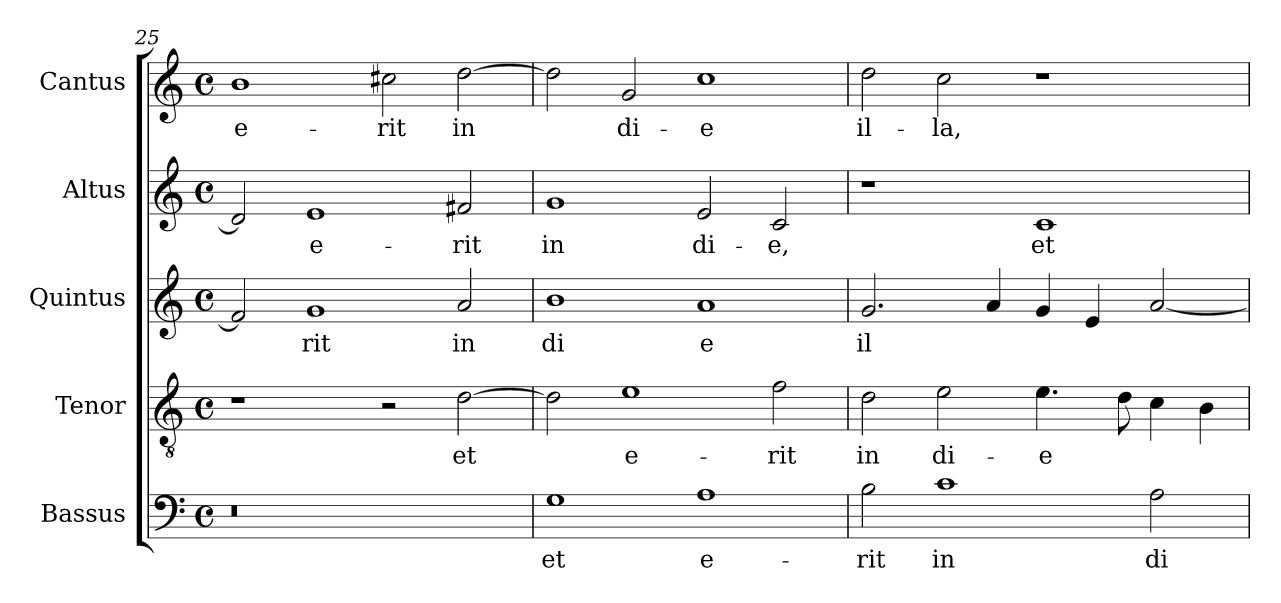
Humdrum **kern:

**kern	**text	**kern	**text	**kern	**text	**kern	**text	**kern	**text
*part5	*part5	*part4	*part4	*part3	*part3	*part2	*part2	*part1	*part1
*staff5	*staff5	*staff4	*staff4	*staff3	*staff3	*staff2	*staff2	*staff1	*staff1
*I"Bassus	*	*I"Tenor	*	*I"Quintus	*	*I"Altus	*	*I"Cantus	*
*clefF4	*	*clefGv2	*	*clefG2	*	*clefG2	*	*clefG2	*
*M4/4	*	*M4/4	*	*M4/4	*	*M4/4	*	*M4/4	*
*met(c)	*	*met(c)	*	*met(c)	*	*met(c)	*	*met(c)	*
=25	=25	=25	=25	=25	=25	=25	=25	=25	=25
!	!	!	!	!	!	!	!	!	!LO:LY:b:cj
0r	.	1r	.	2f#/]	.	2d/]	.	1b	e-
!	!	!	!	!	!LO:LY:b:cj	!	!LO:LY:b:cj	!	!
.	.	.	.	1g	rit	1e	e-	.	.
!	!	!	!	!	!	!	!	!	!LO:LY:b:cj
.	.	2r	.	.	.	.	.	2cc#X\	-rit
!	!	!	!LO:LY:b:cj	!	!LO:LY:b:cj	!	!LO:LY:b:cj	!	!LO:LY:b:cj
.	.	[>2d\	et	2a/	in	2f#X/	-rit	[>2dd\	in
=26	=26	=26	=26	=26	=26	=26	=26	=26	=26
!	!LO:LY:b:cj	!	!	!	!LO:LY:b:cj	!	!LO:LY:b:cj	!	!
1G	et	2d\]	.	1b	di	1g	in	2dd\]	.
!	!	!	!LO:LY:b:cj	!	!	!	!	!	!LO:LY:b:cj
.	.	1e	e-	.	.	.	.	2g/	di-
!	!LO:LY:b:cj	!	!	!	!LO:LY:b:cj	!	!LO:LY:b:cj	!	!LO:LY:b:cj
1A	e-	.	.	1a	e	2e/	di-	1cc	-e
!	!	!	!LO:LY:b:cj	!	!	!	!LO:LY:b:cj	!	!
.	.	2f\	-rit	.	.	2c/	-e,	.	.
=27	=27	=27	=27	=27	=27	=27	=27	=27	=27
!	!LO:LY:b:cj	!	!LO:LY:b:cj	!	!LO:LY:b:cj	!	!	!	!LO:LY:b:cj
2B\	-rit	2d\	in	2.g/	il	1r	.	2dd\	il-
!	!LO:LY:b:cj	!	!LO:LY:b:cj	!	!	!	!	!	!LO:LY:b:cj
1c	in	2e\	di-	.	.	.	.	2cc\	-la,
.	.	.	.	4a/	.	.	.	.	.
!	!	!	!LO:LY:b:cj	!	!	!	!LO:LY:b:cj	!	!
.	.	4.e\	-e	4g/	.	1c	et	1r	.
.	.	.	.	4e/	.	.	.	.	.
.	.	8d\	.	.	.	.	.	.	.
!	!LO:LY:b:cj	!	!	!	!	!	!	!	!
2A\	di-	4c\	.	[<2a/	.	.	.	.	.
.	.	4B\	.	.	.	.	.	.	.
=	=	=	=	=	=	=	=	=	=
*-	*-	*-	*-	*-	*-	*-	*-	*-	*-
